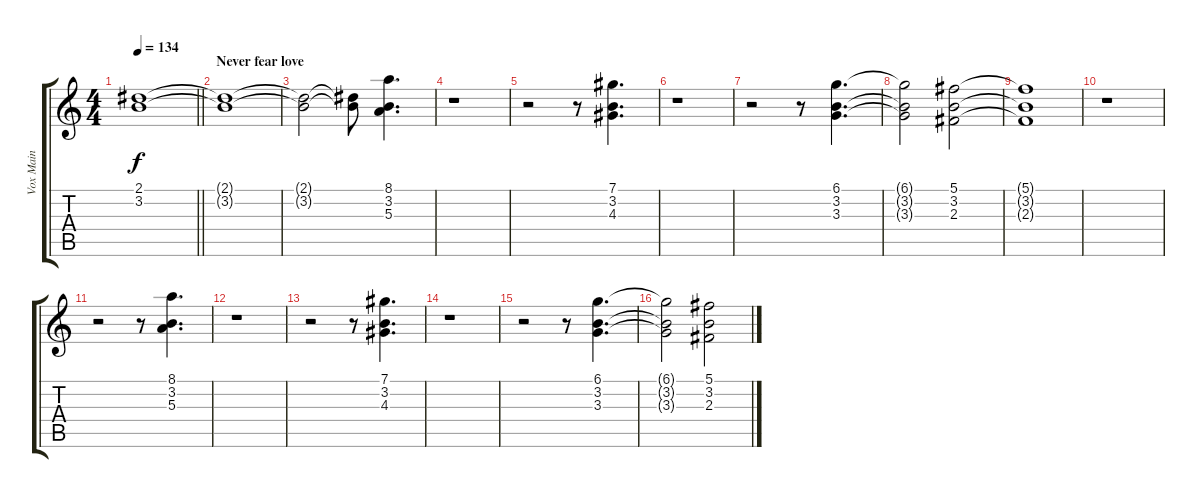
\track ("Vox Main" "Vox Main") {instrument electricbasspick}
\staff {score tabs}
\tuning (Db4 Ab3 E3 B2 Gb2 B1) {hide}
\ts (4 4)
\tempo 134
\clef g2
\barLineRight lightlight
\ks c
(2.1{t} 3.2{t}).1{dy f} |
\section ("" "Never fear love")
(2.1{t} 3.2{t}).1 |
(2.1{t} 3.2{t}).2 (2.1{t} 3.2{t}).8 (8.1 3.2 5.3).4{d} |
r.1 |
r.2 r.8 (7.1 3.2 4.3).4{d} |
r.1 |
r.2 r.8 (6.1 3.2 3.3).4{d} |
(6.1{t} 3.2{t} 3.3{t}).2 (5.1 3.2 2.3).2 |
(5.1{t} 3.2{t} 2.3{t}).1 |
r.1 |
r.2 r.8 (8.1 3.2 5.3).4{d} |
r.1 |
r.2 r.8 (7.1 3.2 4.3).4{d} |
r.1 |
r.2 r.8 (6.1 3.2 3.3).4{d} |
(6.1{t} 3.2{t} 3.3{t}).2 (5.1 3.2 2.3).2
